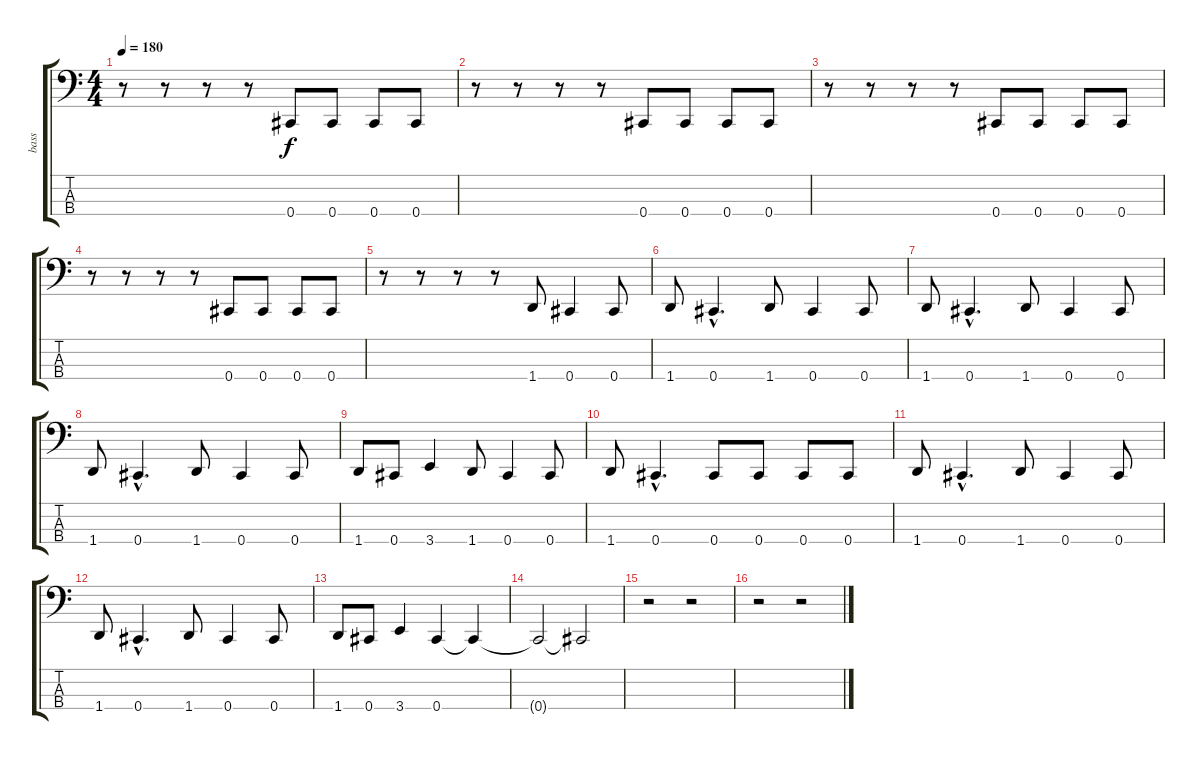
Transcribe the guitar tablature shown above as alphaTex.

\track ("bass" "bass") {instrument electricbassfinger}
\staff {score tabs}
\tuning (Gb2 Db2 Ab1 Db1) {hide}
\ts (4 4)
\tempo 180
\clef f4
\ks c
r.8{dy f} r.8 r.8 r.8 0.4.8 0.4.8 0.4.8 0.4.8 |
r.8 r.8 r.8 r.8 0.4.8 0.4.8 0.4.8 0.4.8 |
r.8 r.8 r.8 r.8 0.4.8 0.4.8 0.4.8 0.4.8 |
r.8 r.8 r.8 r.8 0.4.8 0.4.8 0.4.8 0.4.8 |
r.8 r.8 r.8 r.8 1.4.8 0.4.4 0.4.8 |
1.4.8 0.4{hac}.4{d} 1.4.8 0.4.4 0.4.8 |
1.4.8 0.4{hac}.4{d} 1.4.8 0.4.4 0.4.8 |
1.4.8 0.4{hac}.4{d} 1.4.8 0.4.4 0.4.8 |
1.4.8 0.4.8 3.4.4 1.4.8 0.4.4 0.4.8 |
1.4.8 0.4{hac}.4{d} 0.4.8 0.4.8 0.4.8 0.4.8 |
1.4.8 0.4{hac}.4{d} 1.4.8 0.4.4 0.4.8 |
1.4.8 0.4{hac}.4{d} 1.4.8 0.4.4 0.4.8 |
1.4.8 0.4.8 3.4.4 0.4.4 0.4{t}.4 |
0.4{t}.2 0.4{t}.2 |
r.2 r.2 |
r.2 r.2
